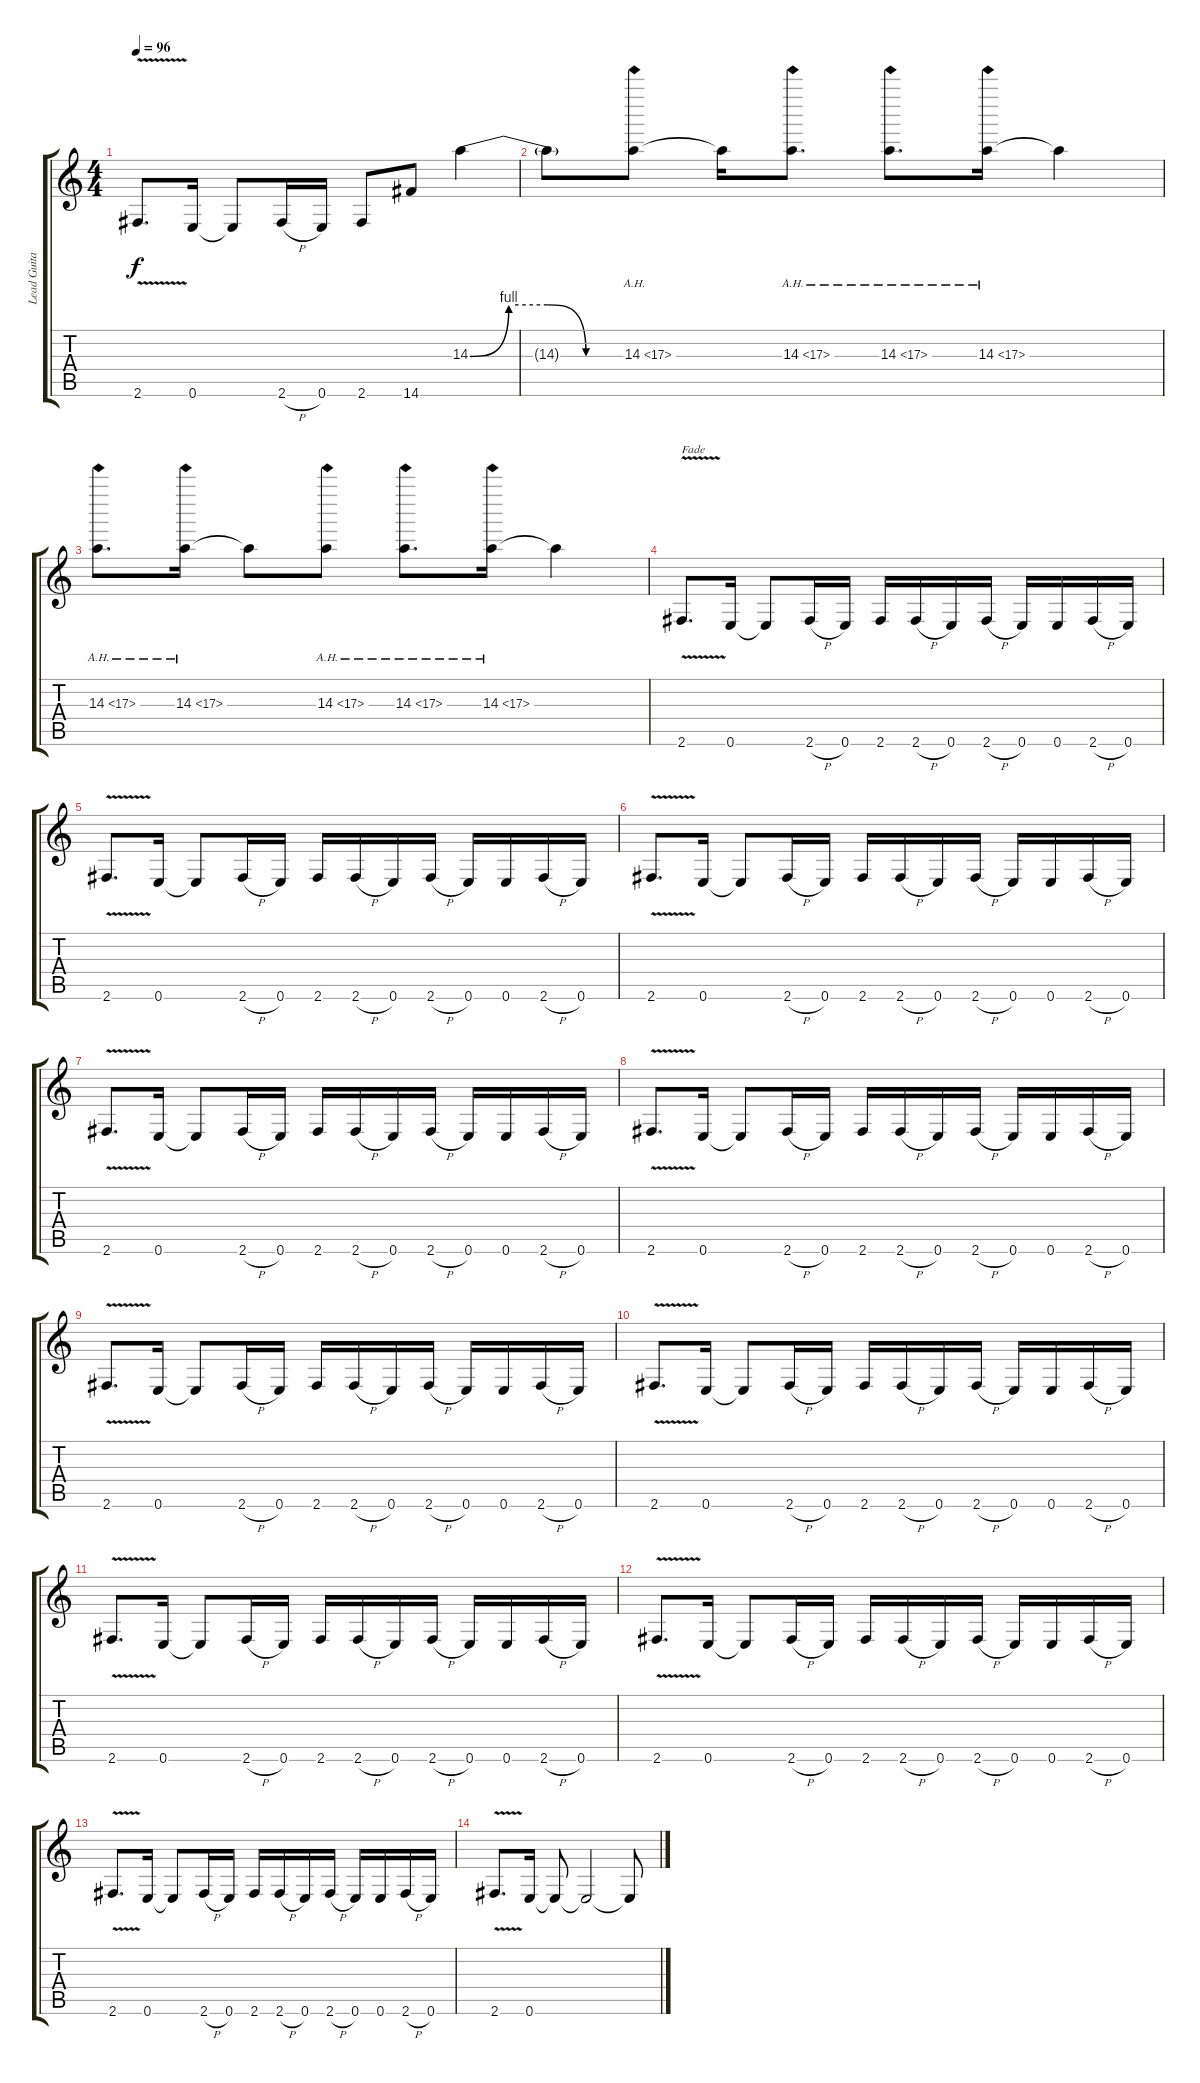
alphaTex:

\track ("Lead Guitar" "Lead Guita") {instrument distortionguitar}
\staff {score tabs}
\tuning (E4 B3 G3 D3 A2 E2) {hide}
\ts (4 4)
\tempo 96
\clef g2
\ks c
2.6{v}.8{d dy f} 0.6.16 0.6{t}.8 2.6{h}.16 0.6.16 2.6.8 14.6.8 14.3{be (custom 0 0 15 4 30 4 45 0 60 0)}.4 |
14.3{t}.8 14.3{ah 3}.8 14.3{t}.16 14.3{ah 3}.8{d} 14.3{ah 3}.8{d} 14.3{ah 3}.16 14.3{t}.4 |
14.3{ah 3}.8{d} 14.3{ah 3}.16 14.3{t}.8 14.3{ah 3}.8 14.3{ah 3}.8{d} 14.3{ah 3}.16 14.3{t}.4 |
2.6{v}.8{d txt "Fade"} 0.6.16 0.6{t}.8 2.6{h}.16 0.6.16 2.6.16 2.6{h}.16 0.6.16 2.6{h}.16 0.6.16 0.6.16 2.6{h}.16 0.6.16 |
2.6{v}.8{d} 0.6.16 0.6{t}.8 2.6{h}.16 0.6.16 2.6.16 2.6{h}.16 0.6.16 2.6{h}.16 0.6.16 0.6.16 2.6{h}.16 0.6.16 |
2.6{v}.8{d} 0.6.16 0.6{t}.8 2.6{h}.16 0.6.16 2.6.16 2.6{h}.16 0.6.16 2.6{h}.16 0.6.16 0.6.16 2.6{h}.16 0.6.16 |
2.6{v}.8{d} 0.6.16 0.6{t}.8 2.6{h}.16 0.6.16 2.6.16 2.6{h}.16 0.6.16 2.6{h}.16 0.6.16 0.6.16 2.6{h}.16 0.6.16 |
2.6{v}.8{d} 0.6.16 0.6{t}.8 2.6{h}.16 0.6.16 2.6.16 2.6{h}.16 0.6.16 2.6{h}.16 0.6.16 0.6.16 2.6{h}.16 0.6.16 |
2.6{v}.8{d} 0.6.16 0.6{t}.8 2.6{h}.16 0.6.16 2.6.16 2.6{h}.16 0.6.16 2.6{h}.16 0.6.16 0.6.16 2.6{h}.16 0.6.16 |
2.6{v}.8{d} 0.6.16 0.6{t}.8 2.6{h}.16 0.6.16 2.6.16 2.6{h}.16 0.6.16 2.6{h}.16 0.6.16 0.6.16 2.6{h}.16 0.6.16 |
2.6{v}.8{d} 0.6.16 0.6{t}.8 2.6{h}.16 0.6.16 2.6.16 2.6{h}.16 0.6.16 2.6{h}.16 0.6.16 0.6.16 2.6{h}.16 0.6.16 |
2.6{v}.8{d} 0.6.16 0.6{t}.8 2.6{h}.16 0.6.16 2.6.16 2.6{h}.16 0.6.16 2.6{h}.16 0.6.16 0.6.16 2.6{h}.16 0.6.16 |
2.6{v}.8{d} 0.6.16 0.6{t}.8 2.6{h}.16 0.6.16 2.6.16 2.6{h}.16 0.6.16 2.6{h}.16 0.6.16 0.6.16 2.6{h}.16 0.6.16 |
2.6{v}.8{d} 0.6.16 0.6{t}.8 0.6{t}.2 0.6{t}.8
